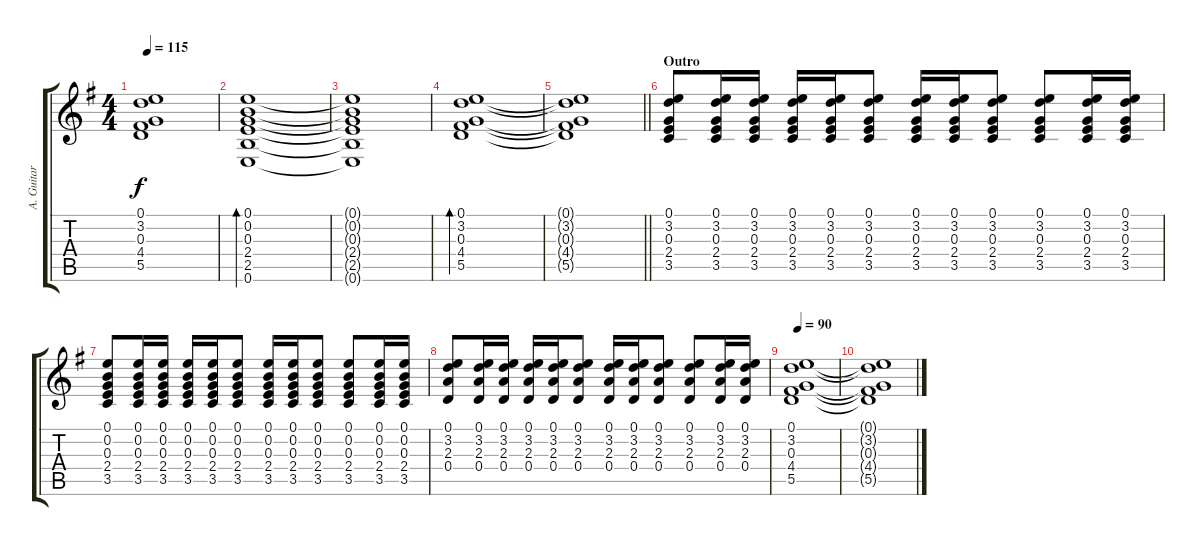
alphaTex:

\track ("A. Guitar II" "A. Guitar ") {instrument acousticguitarsteel}
\staff {score tabs}
\tuning (E4 B3 G3 D3 A2 E2) {hide}
\ts (4 4)
\tempo 115
\clef g2
\ks g
(0.1{t} 3.2{t} 0.3{t} 4.4{t} 5.5{t}).1{dy f} |
(0.1 0.2 0.3 2.4 2.5 0.6).1{bd 120} |
(0.1{t} 0.2{t} 0.3{t} 2.4{t} 2.5{t} 0.6{t}).1 |
(0.1 3.2 0.3 4.4 5.5).1{bd 120} |
\barLineRight lightlight
(0.1{t} 3.2{t} 0.3{t} 4.4{t} 5.5{t}).1 |
\section ("" "Outro")
(0.1 3.2 0.3 2.4 3.5).8 (0.1 3.2 0.3 2.4 3.5).16 (0.1 3.2 0.3 2.4 3.5).16 (0.1 3.2 0.3 2.4 3.5).16 (0.1 3.2 0.3 2.4 3.5).16 (0.1 3.2 0.3 2.4 3.5).8 (0.1 3.2 0.3 2.4 3.5).16 (0.1 3.2 0.3 2.4 3.5).16 (0.1 3.2 0.3 2.4 3.5).8 (0.1 3.2 0.3 2.4 3.5).8 (0.1 3.2 0.3 2.4 3.5).16 (0.1 3.2 0.3 2.4 3.5).16 |
(0.1 0.2 0.3 2.4 3.5).8 (0.1 0.2 0.3 2.4 3.5).16 (0.1 0.2 0.3 2.4 3.5).16 (0.1 0.2 0.3 2.4 3.5).16 (0.1 0.2 0.3 2.4 3.5).16 (0.1 0.2 0.3 2.4 3.5).8 (0.1 0.2 0.3 2.4 3.5).16 (0.1 0.2 0.3 2.4 3.5).16 (0.1 0.2 0.3 2.4 3.5).8 (0.1 0.2 0.3 2.4 3.5).8 (0.1 0.2 0.3 2.4 3.5).16 (0.1 0.2 0.3 2.4 3.5).16 |
(0.1 3.2 2.3 0.4).8 (0.1 3.2 2.3 0.4).16 (0.1 3.2 2.3 0.4).16 (0.1 3.2 2.3 0.4).16 (0.1 3.2 2.3 0.4).16 (0.1 3.2 2.3 0.4).8 (0.1 3.2 2.3 0.4).16 (0.1 3.2 2.3 0.4).16 (0.1 3.2 2.3 0.4).8 (0.1 3.2 2.3 0.4).8 (0.1 3.2 2.3 0.4).16 (0.1 3.2 2.3 0.4).16 |
\tempo 90
(0.1 3.2 0.3 4.4 5.5).1 |
(0.1{t} 3.2{t} 0.3{t} 4.4{t} 5.5{t}).1
